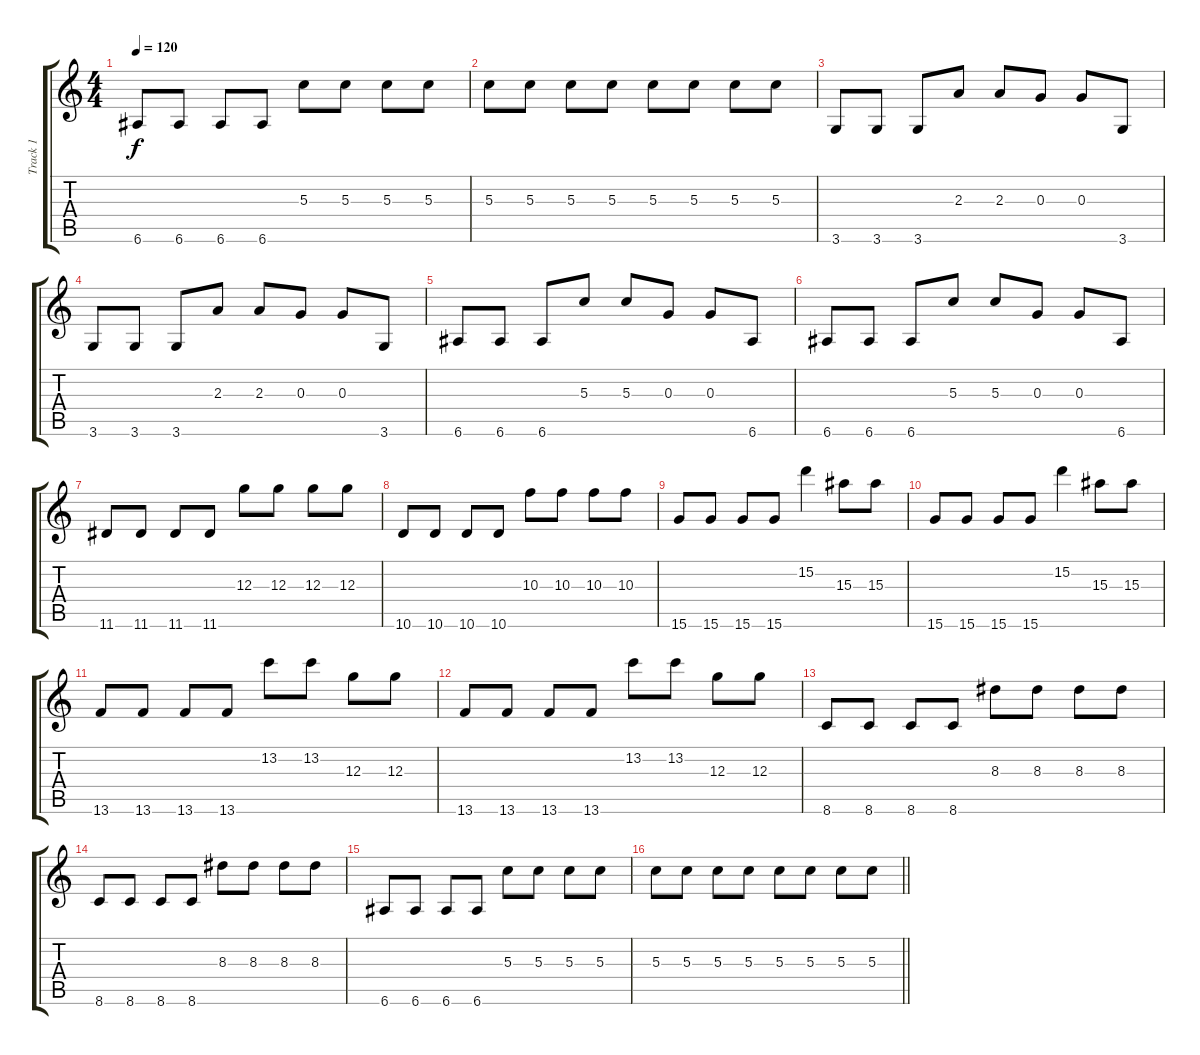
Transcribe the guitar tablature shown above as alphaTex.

\track ("Track 1" "Track 1") {instrument overdrivenguitar}
\staff {score tabs}
\tuning (E4 B3 G3 D3 A2 E2) {hide}
\ts (4 4)
\tempo 120
\clef g2
\ks c
6.6.8{dy f} 6.6.8 6.6.8 6.6.8 5.3.8 5.3.8 5.3.8 5.3.8 |
5.3.8 5.3.8 5.3.8 5.3.8 5.3.8 5.3.8 5.3.8 5.3.8 |
3.6.8 3.6.8 3.6.8 2.3.8 2.3.8 0.3.8 0.3.8 3.6.8 |
3.6.8 3.6.8 3.6.8 2.3.8 2.3.8 0.3.8 0.3.8 3.6.8 |
6.6.8 6.6.8 6.6.8 5.3.8 5.3.8 0.3.8 0.3.8 6.6.8 |
6.6.8 6.6.8 6.6.8 5.3.8 5.3.8 0.3.8 0.3.8 6.6.8 |
11.6.8 11.6.8 11.6.8 11.6.8 12.3.8 12.3.8 12.3.8 12.3.8 |
10.6.8 10.6.8 10.6.8 10.6.8 10.3.8 10.3.8 10.3.8 10.3.8 |
15.6.8 15.6.8 15.6.8 15.6.8 15.2.4 15.3.8 15.3.8 |
15.6.8 15.6.8 15.6.8 15.6.8 15.2.4 15.3.8 15.3.8 |
13.6.8 13.6.8 13.6.8 13.6.8 13.2.8 13.2.8 12.3.8 12.3.8 |
13.6.8 13.6.8 13.6.8 13.6.8 13.2.8 13.2.8 12.3.8 12.3.8 |
8.6.8 8.6.8 8.6.8 8.6.8 8.3.8 8.3.8 8.3.8 8.3.8 |
8.6.8 8.6.8 8.6.8 8.6.8 8.3.8 8.3.8 8.3.8 8.3.8 |
6.6.8 6.6.8 6.6.8 6.6.8 5.3.8 5.3.8 5.3.8 5.3.8 |
\barLineRight lightlight
5.3.8 5.3.8 5.3.8 5.3.8 5.3.8 5.3.8 5.3.8 5.3.8
